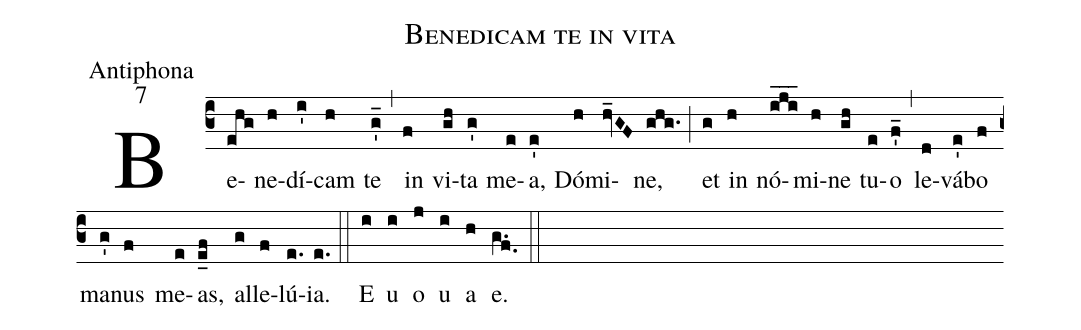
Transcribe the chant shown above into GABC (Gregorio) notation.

name:Benedicam te in vita;
office-part:Antiphona;
mode:7;
%%
(c3) Be(ehg)ne(h)dí(i')cam(h) te(g_') (,) in(f) vi(gh)ta(g') me(e)a,(e') Dó(h)mi(hv_GF)ne,(ghg.) (;) et(g) in(h) nó(iji___)mi(h)ne(gh) tu(e)o(f'_) (,) le(d)vá(e')bo(f) ma(g')nus(f) me(e)as,(e_f) al(g)le(f)lú(e.)ia.(e.) (::) E(i) u(i) o(j) u(i) a(h) e.(g.f.) (::)
